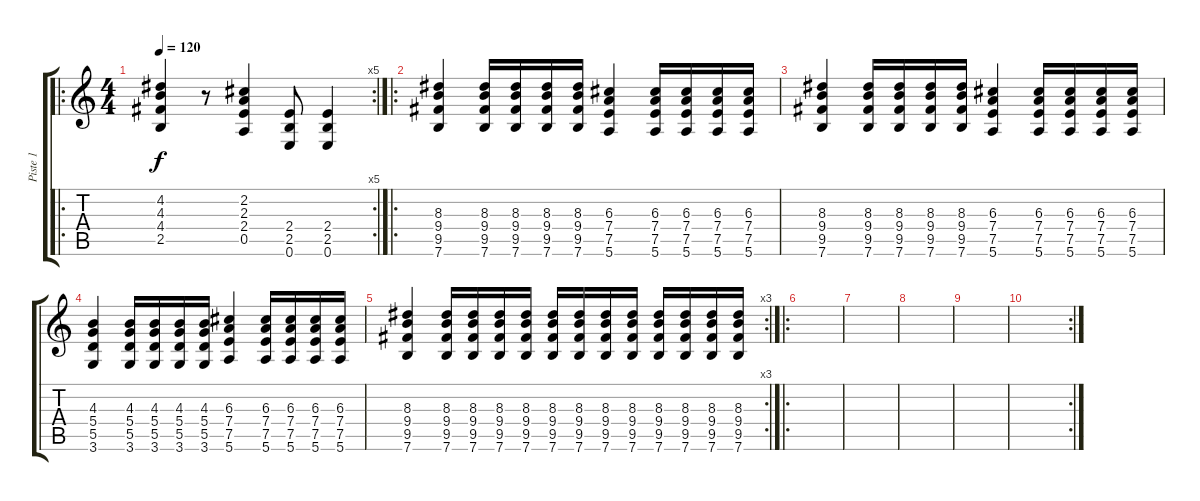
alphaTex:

\track ("Piste 1" "Piste 1") {instrument distortionguitar}
\staff {score tabs}
\tuning (E4 B3 G3 D3 A2 E2) {hide}
\ro
\rc 5
\ts (4 4)
\tempo 120
\clef g2
\ks c
(4.2 4.3 4.4 2.5).4{dy f instrument distortionguitar} r.8 (2.2 2.3 2.4 0.5).4 (2.4 2.5 0.6).8 (2.4 2.5 0.6).4 |
\ro
(8.3 9.4 9.5 7.6).4 (8.3 9.4 9.5 7.6).16 (8.3 9.4 9.5 7.6).16 (8.3 9.4 9.5 7.6).16 (8.3 9.4 9.5 7.6).16 (6.3 7.4 7.5 5.6).4 (6.3 7.4 7.5 5.6).16 (6.3 7.4 7.5 5.6).16 (6.3 7.4 7.5 5.6).16 (6.3 7.4 7.5 5.6).16 |
(8.3 9.4 9.5 7.6).4 (8.3 9.4 9.5 7.6).16 (8.3 9.4 9.5 7.6).16 (8.3 9.4 9.5 7.6).16 (8.3 9.4 9.5 7.6).16 (6.3 7.4 7.5 5.6).4 (6.3 7.4 7.5 5.6).16 (6.3 7.4 7.5 5.6).16 (6.3 7.4 7.5 5.6).16 (6.3 7.4 7.5 5.6).16 |
(4.3 5.4 5.5 3.6).4 (4.3 5.4 5.5 3.6).16 (4.3 5.4 5.5 3.6).16 (4.3 5.4 5.5 3.6).16 (4.3 5.4 5.5 3.6).16 (6.3 7.4 7.5 5.6).4 (6.3 7.4 7.5 5.6).16 (6.3 7.4 7.5 5.6).16 (6.3 7.4 7.5 5.6).16 (6.3 7.4 7.5 5.6).16 |
\rc 3
(8.3 9.4 9.5 7.6).4 (8.3 9.4 9.5 7.6).16 (8.3 9.4 9.5 7.6).16 (8.3 9.4 9.5 7.6).16 (8.3 9.4 9.5 7.6).16 (8.3 9.4 9.5 7.6).16 (8.3 9.4 9.5 7.6).16 (8.3 9.4 9.5 7.6).16 (8.3 9.4 9.5 7.6).16 (8.3 9.4 9.5 7.6).16 (8.3 9.4 9.5 7.6).16 (8.3 9.4 9.5 7.6).16 (8.3 9.4 9.5 7.6).16 |
\ro
|
|
|
|
\rc 2
